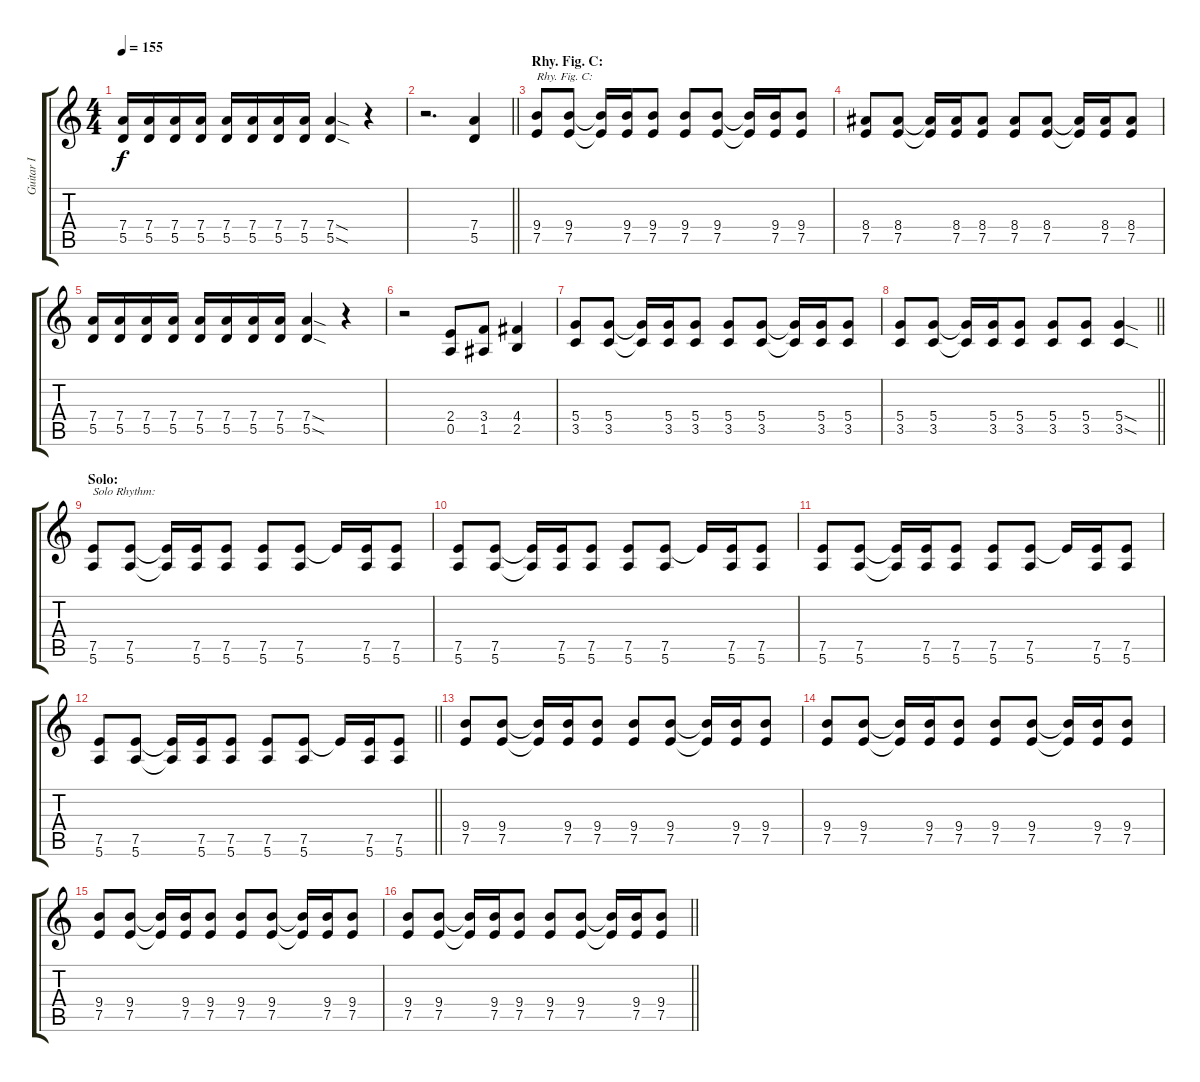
\track ("Guitar I" "Guitar I") {instrument distortionguitar}
\staff {score tabs}
\tuning (E4 B3 G3 D3 A2 E2) {hide}
\ts (4 4)
\tempo 155
\clef g2
\ks c
(7.4 5.5).16{dy f} (7.4 5.5).16 (7.4 5.5).16 (7.4 5.5).16 (7.4 5.5).16 (7.4 5.5).16 (7.4 5.5).16 (7.4 5.5).16 (7.4{sod} 5.5{sod}).4 r.4 |
\barLineRight lightlight
r.2{d} (7.4 5.5).4 |
\section ("" "Rhy. Fig. C:")
(9.4 7.5).8{txt "Rhy. Fig. C:"} (9.4 7.5).8 (9.4{t} 7.5{t}).16 (9.4 7.5).16 (9.4 7.5).8 (9.4 7.5).8 (9.4 7.5).8 (9.4{t} 7.5{t}).16 (9.4 7.5).16 (9.4 7.5).8 |
(8.4 7.5).8 (8.4 7.5).8 (8.4{t} 7.5{t}).16 (8.4 7.5).16 (8.4 7.5).8 (8.4 7.5).8 (8.4 7.5).8 (8.4{t} 7.5{t}).16 (8.4 7.5).16 (8.4 7.5).8 |
(7.4 5.5).16 (7.4 5.5).16 (7.4 5.5).16 (7.4 5.5).16 (7.4 5.5).16 (7.4 5.5).16 (7.4 5.5).16 (7.4 5.5).16 (7.4{sod} 5.5{sod}).4 r.4 |
r.2 (2.4 0.5).8 (3.4 1.5).8 (4.4 2.5).4 |
(5.4 3.5).8 (5.4 3.5).8 (5.4{t} 3.5{t}).16 (5.4 3.5).16 (5.4 3.5).8 (5.4 3.5).8 (5.4 3.5).8 (5.4{t} 3.5{t}).16 (5.4 3.5).16 (5.4 3.5).8 |
\barLineRight lightlight
(5.4 3.5).8 (5.4 3.5).8 (5.4{t} 3.5{t}).16 (5.4 3.5).16 (5.4 3.5).8 (5.4 3.5).8 (5.4 3.5).8 (5.4{sod} 3.5{sod}).4 |
\section ("" "Solo:")
(7.5 5.6).8{txt "Solo Rhythm:"} (7.5 5.6).8 (7.5{t} 5.6{t}).16 (7.5 5.6).16 (7.5 5.6).8 (7.5 5.6).8 (7.5 5.6).8 7.5{t}.16 (7.5 5.6).16 (7.5 5.6).8 |
(7.5 5.6).8 (7.5 5.6).8 (7.5{t} 5.6{t}).16 (7.5 5.6).16 (7.5 5.6).8 (7.5 5.6).8 (7.5 5.6).8 7.5{t}.16 (7.5 5.6).16 (7.5 5.6).8 |
(7.5 5.6).8 (7.5 5.6).8 (7.5{t} 5.6{t}).16 (7.5 5.6).16 (7.5 5.6).8 (7.5 5.6).8 (7.5 5.6).8 7.5{t}.16 (7.5 5.6).16 (7.5 5.6).8 |
\barLineRight lightlight
(7.5 5.6).8 (7.5 5.6).8 (7.5{t} 5.6{t}).16 (7.5 5.6).16 (7.5 5.6).8 (7.5 5.6).8 (7.5 5.6).8 7.5{t}.16 (7.5 5.6).16 (7.5 5.6).8 |
(9.4 7.5).8 (9.4 7.5).8 (9.4{t} 7.5{t}).16 (9.4 7.5).16 (9.4 7.5).8 (9.4 7.5).8 (9.4 7.5).8 (9.4{t} 7.5{t}).16 (9.4 7.5).16 (9.4 7.5).8 |
(9.4 7.5).8 (9.4 7.5).8 (9.4{t} 7.5{t}).16 (9.4 7.5).16 (9.4 7.5).8 (9.4 7.5).8 (9.4 7.5).8 (9.4{t} 7.5{t}).16 (9.4 7.5).16 (9.4 7.5).8 |
(9.4 7.5).8 (9.4 7.5).8 (9.4{t} 7.5{t}).16 (9.4 7.5).16 (9.4 7.5).8 (9.4 7.5).8 (9.4 7.5).8 (9.4{t} 7.5{t}).16 (9.4 7.5).16 (9.4 7.5).8 |
\barLineRight lightlight
(9.4 7.5).8 (9.4 7.5).8 (9.4{t} 7.5{t}).16 (9.4 7.5).16 (9.4 7.5).8 (9.4 7.5).8 (9.4 7.5).8 (9.4{t} 7.5{t}).16 (9.4 7.5).16 (9.4 7.5).8
